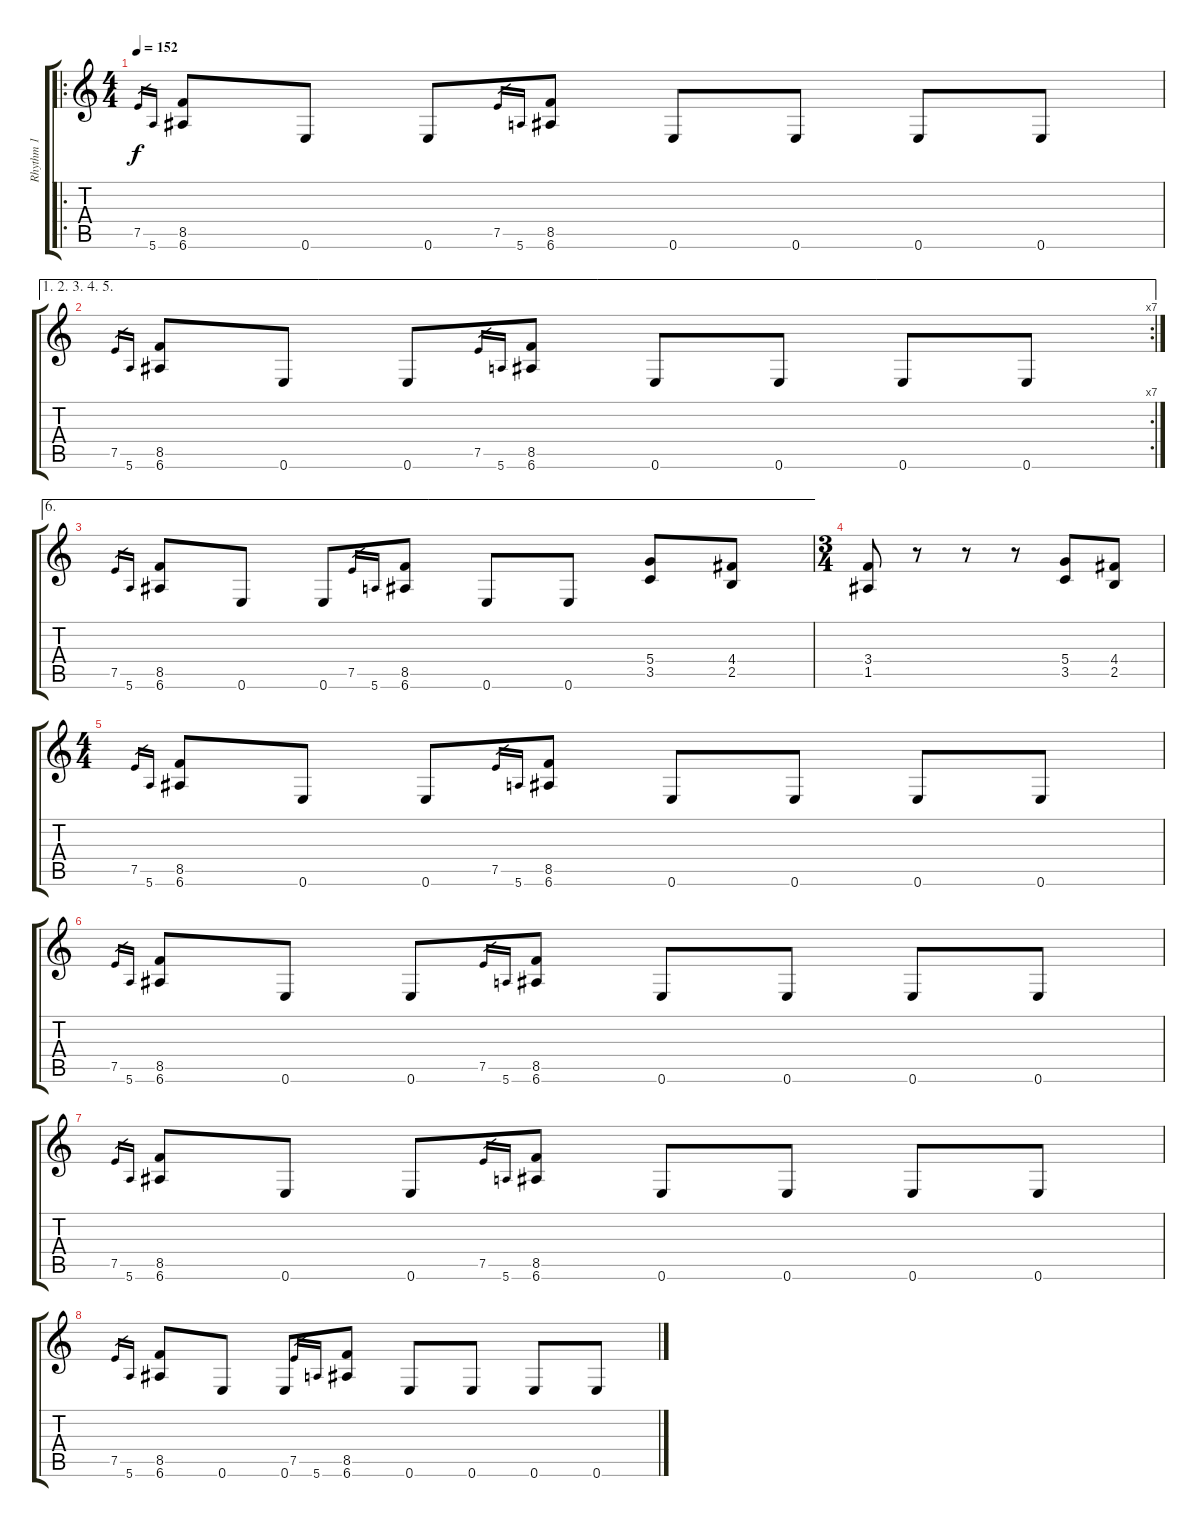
\track ("Rhythm 1" "Rhythm 1") {instrument overdrivenguitar}
\staff {score tabs}
\tuning (E4 B3 G3 D3 A2 E2) {hide}
\ro
\ts (4 4)
\tempo 152
\clef g2
\ks c
7.5.16{gr dy f} 5.6.16{gr} (8.5 6.6).8 0.6.8 0.6.8 7.5.16{gr} 5.6.16{gr} (8.5 6.6).8 0.6.8 0.6.8 0.6.8 0.6.8 |
\ae (1 2 3 4 5)
\rc 7
7.5.16{gr} 5.6.16{gr} (8.5 6.6).8 0.6.8 0.6.8 7.5.16{gr} 5.6.16{gr} (8.5 6.6).8 0.6.8 0.6.8 0.6.8 0.6.8 |
\ae 6
7.5.16{gr} 5.6.16{gr} (8.5 6.6).8 0.6.8 0.6.8 7.5.16{gr} 5.6.16{gr} (8.5 6.6).8 0.6.8 0.6.8 (5.4 3.5).8 (4.4 2.5).8 |
\ts (3 4)
(3.4 1.5).8 r.8 r.8 r.8 (5.4 3.5).8 (4.4 2.5).8 |
\ts (4 4)
7.5.16{gr} 5.6.16{gr} (8.5 6.6).8 0.6.8 0.6.8 7.5.16{gr} 5.6.16{gr} (8.5 6.6).8 0.6.8 0.6.8 0.6.8 0.6.8 |
7.5.16{gr} 5.6.16{gr} (8.5 6.6).8 0.6.8 0.6.8 7.5.16{gr} 5.6.16{gr} (8.5 6.6).8 0.6.8 0.6.8 0.6.8 0.6.8 |
7.5.16{gr} 5.6.16{gr} (8.5 6.6).8 0.6.8 0.6.8 7.5.16{gr} 5.6.16{gr} (8.5 6.6).8 0.6.8 0.6.8 0.6.8 0.6.8 |
7.5.16{gr} 5.6.16{gr} (8.5 6.6).8 0.6.8 0.6.8 7.5.16{gr} 5.6.16{gr} (8.5 6.6).8 0.6.8 0.6.8 0.6.8 0.6.8
